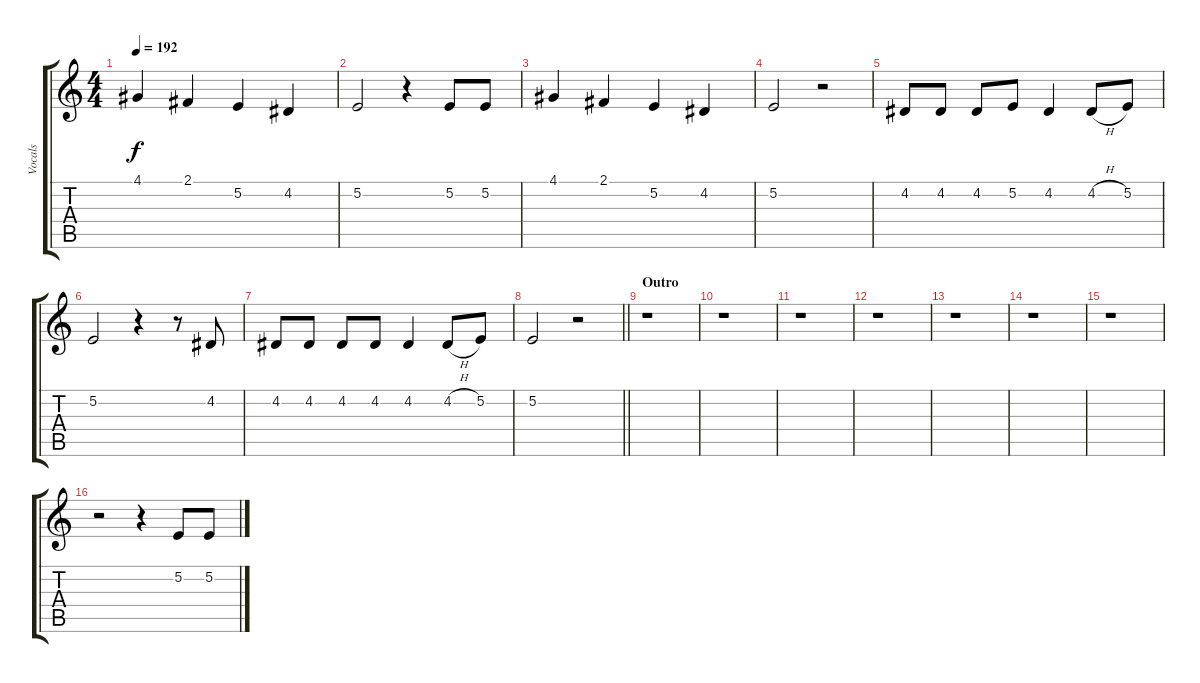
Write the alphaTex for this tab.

\track ("Vocals" "Vocals") {instrument altosax}
\staff {score tabs}
\tuning (E4 B3 G3 D3 A2 E2) {hide}
\ts (4 4)
\tempo 192
\clef g2
\ks c
4.1.4{dy f} 2.1.4 5.2.4 4.2.4 |
5.2.2 r.4 5.2.8 5.2.8 |
4.1.4 2.1.4 5.2.4 4.2.4 |
5.2.2 r.2 |
4.2.8 4.2.8 4.2.8 5.2.8 4.2.4 4.2{h}.8 5.2.8 |
5.2.2 r.4 r.8 4.2.8 |
4.2.8 4.2.8 4.2.8 4.2.8 4.2.4 4.2{h}.8 5.2.8 |
\barLineRight lightlight
5.2.2 r.2 |
\section ("" "Outro")
r.1 |
r.1 |
r.1 |
r.1 |
r.1 |
r.1 |
r.1 |
r.2 r.4 5.2.8 5.2.8
